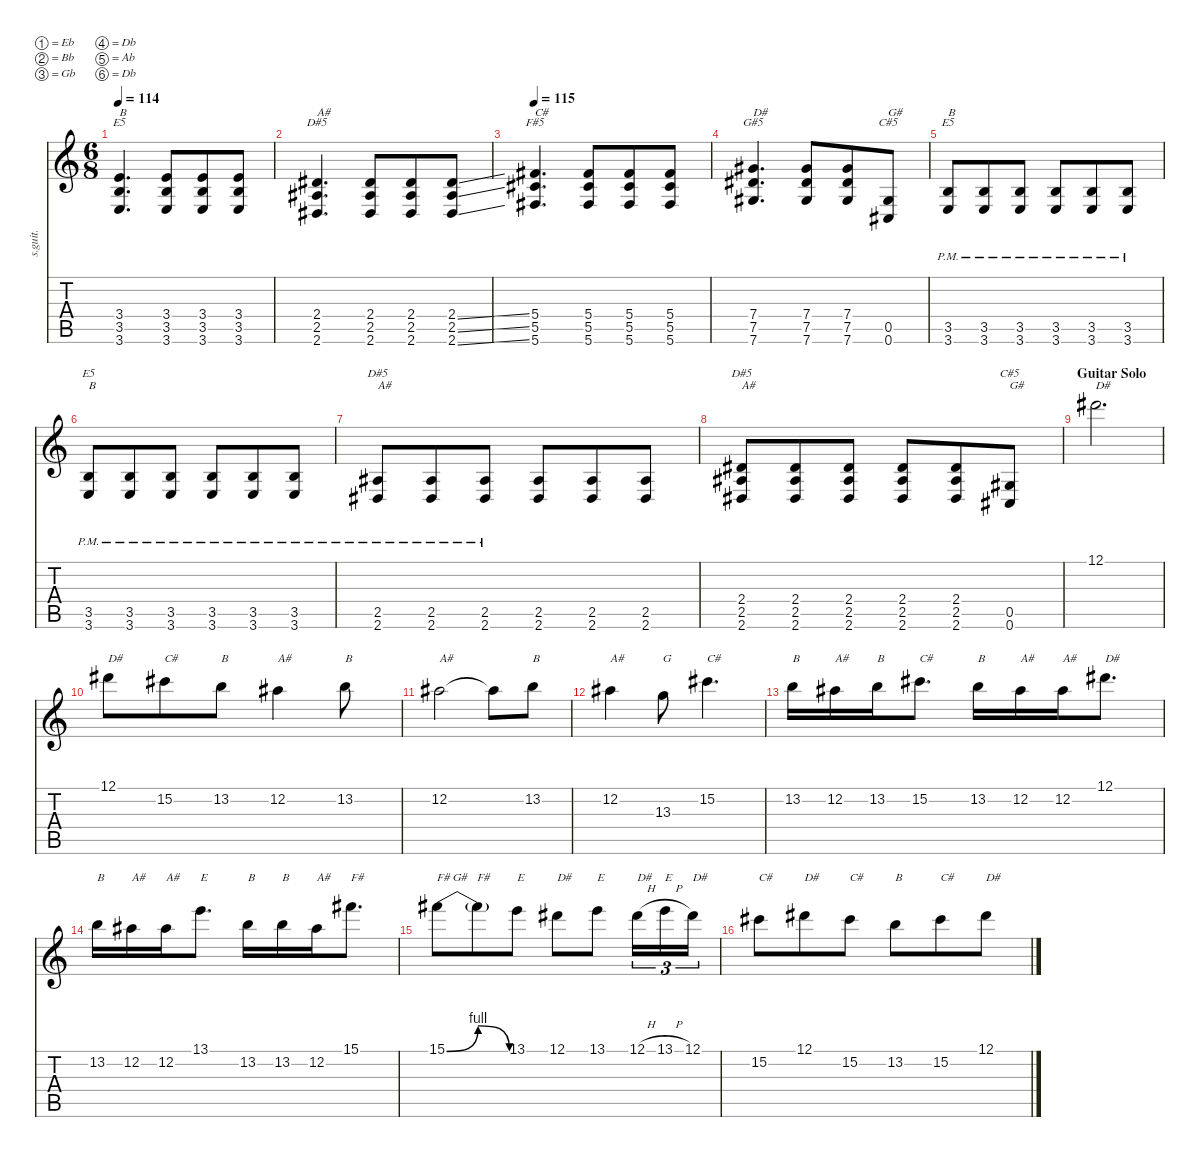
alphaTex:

\defaultSystemsLayout 4
\hideDynamics
\bracketExtendMode nobrackets
\track ("Daron - Clean Guitar" "s.guit.") {instrument electricguitarclean}
\staff {score tabs}
\tuning (Eb4 Bb3 Gb3 Db3 Ab2 Db2)
\chord ("G#5" 3 1 2 2 0 x) {showdiagram false}
\chord ("C#5" 3 1 2 2 0 x) {showdiagram false}
\chord ("E5" 3 1 2 2 0 x) {showdiagram false}
\chord ("D#5" 3 1 2 2 0 x) {showdiagram false}
\chord ("F#5" 3 1 2 2 0 x) {showdiagram false}
\ts (6 8)
\tempo 114
\clef g2
\ks c
(3.4 3.5 3.6).4{d ch "E5" txt "B" lyrics (0 "") lyrics (1 "") lyrics (2 "") lyrics (3 "") lyrics (4 "") dy ppp} (3.4 3.5 3.6).8{lyrics (0 "") lyrics (1 "") lyrics (2 "") lyrics (3 "") lyrics (4 "")} (3.4 3.5 3.6).8{lyrics (0 "") lyrics (1 "") lyrics (2 "") lyrics (3 "") lyrics (4 "")} (3.4 3.5 3.6).8{lyrics (0 "") lyrics (1 "") lyrics (2 "") lyrics (3 "") lyrics (4 "")} |
(2.4{acc #} 2.5{acc #} 2.6{acc #}).4{d ch "D#5" txt "A#" lyrics (0 "") lyrics (1 "") lyrics (2 "") lyrics (3 "") lyrics (4 "")} (2.4{acc #} 2.5{acc #} 2.6{acc #}).8{lyrics (0 "") lyrics (1 "") lyrics (2 "") lyrics (3 "") lyrics (4 "")} (2.4{acc #} 2.5{acc #} 2.6{acc #}).8{lyrics (0 "") lyrics (1 "") lyrics (2 "") lyrics (3 "") lyrics (4 "")} (2.4{ss acc #} 2.5{ss acc #} 2.6{ss acc #}).8{lyrics (0 "") lyrics (1 "") lyrics (2 "") lyrics (3 "") lyrics (4 "")} |
\tempo 115
(5.4{acc #} 5.5{acc #} 5.6{acc #}).4{d ch "F#5" txt "C#" lyrics (0 "") lyrics (1 "") lyrics (2 "") lyrics (3 "") lyrics (4 "")} (5.4{acc #} 5.5{acc #} 5.6{acc #}).8{lyrics (0 "") lyrics (1 "") lyrics (2 "") lyrics (3 "") lyrics (4 "")} (5.4{acc #} 5.5{acc #} 5.6{acc #}).8{lyrics (0 "") lyrics (1 "") lyrics (2 "") lyrics (3 "") lyrics (4 "")} (5.4{acc #} 5.5{acc #} 5.6{acc #}).8{lyrics (0 "") lyrics (1 "") lyrics (2 "") lyrics (3 "") lyrics (4 "")} |
(7.4{acc #} 7.5{acc #} 7.6{acc #}).4{d ch "G#5" txt "D#" lyrics (0 "") lyrics (1 "") lyrics (2 "") lyrics (3 "") lyrics (4 "")} (7.4{acc #} 7.5{acc #} 7.6{acc #}).8{lyrics (0 "") lyrics (1 "") lyrics (2 "") lyrics (3 "") lyrics (4 "")} (7.4{acc #} 7.5{acc #} 7.6{acc #}).8{lyrics (0 "") lyrics (1 "") lyrics (2 "") lyrics (3 "") lyrics (4 "")} (0.5{acc #} 0.6{acc #}).8{ch "C#5" txt "G#" lyrics (0 "") lyrics (1 "") lyrics (2 "") lyrics (3 "") lyrics (4 "")} |
(3.5{pm} 3.6{pm}).8{ch "E5" txt "B" lyrics (0 "") lyrics (1 "") lyrics (2 "") lyrics (3 "") lyrics (4 "")} (3.5{pm} 3.6{pm}).8{lyrics (0 "") lyrics (1 "") lyrics (2 "") lyrics (3 "") lyrics (4 "")} (3.5{pm} 3.6{pm}).8{lyrics (0 "") lyrics (1 "") lyrics (2 "") lyrics (3 "") lyrics (4 "")} (3.5{pm} 3.6{pm}).8{lyrics (0 "") lyrics (1 "") lyrics (2 "") lyrics (3 "") lyrics (4 "")} (3.5{pm} 3.6{pm}).8{lyrics (0 "") lyrics (1 "") lyrics (2 "") lyrics (3 "") lyrics (4 "")} (3.5{pm} 3.6{pm}).8{lyrics (0 "") lyrics (1 "") lyrics (2 "") lyrics (3 "") lyrics (4 "")} |
(3.5{pm} 3.6{pm}).8{ch "E5" txt "B" lyrics (0 "") lyrics (1 "") lyrics (2 "") lyrics (3 "") lyrics (4 "")} (3.5{pm} 3.6{pm}).8{lyrics (0 "") lyrics (1 "") lyrics (2 "") lyrics (3 "") lyrics (4 "")} (3.5{pm} 3.6{pm}).8{lyrics (0 "") lyrics (1 "") lyrics (2 "") lyrics (3 "") lyrics (4 "")} (3.5{pm} 3.6{pm}).8{lyrics (0 "") lyrics (1 "") lyrics (2 "") lyrics (3 "") lyrics (4 "")} (3.5{pm} 3.6{pm}).8{lyrics (0 "") lyrics (1 "") lyrics (2 "") lyrics (3 "") lyrics (4 "")} (3.5{pm} 3.6{pm}).8{lyrics (0 "") lyrics (1 "") lyrics (2 "") lyrics (3 "") lyrics (4 "")} |
(2.5{pm acc #} 2.6{pm acc #}).8{ch "D#5" txt "A#" lyrics (0 "") lyrics (1 "") lyrics (2 "") lyrics (3 "") lyrics (4 "")} (2.5{pm acc #} 2.6{pm acc #}).8{lyrics (0 "") lyrics (1 "") lyrics (2 "") lyrics (3 "") lyrics (4 "")} (2.5{pm acc #} 2.6{pm acc #}).8{lyrics (0 "") lyrics (1 "") lyrics (2 "") lyrics (3 "") lyrics (4 "")} (2.5{acc #} 2.6{acc #}).8{lyrics (0 "") lyrics (1 "") lyrics (2 "") lyrics (3 "") lyrics (4 "")} (2.5{acc #} 2.6{acc #}).8{lyrics (0 "") lyrics (1 "") lyrics (2 "") lyrics (3 "") lyrics (4 "")} (2.5{acc #} 2.6{acc #}).8{lyrics (0 "") lyrics (1 "") lyrics (2 "") lyrics (3 "") lyrics (4 "")} |
(2.4{acc #} 2.5{acc #} 2.6{acc #}).8{ch "D#5" txt "A#" lyrics (0 "") lyrics (1 "") lyrics (2 "") lyrics (3 "") lyrics (4 "")} (2.4{acc #} 2.5{acc #} 2.6{acc #}).8{lyrics (0 "") lyrics (1 "") lyrics (2 "") lyrics (3 "") lyrics (4 "")} (2.4{acc #} 2.5{acc #} 2.6{acc #}).8{lyrics (0 "") lyrics (1 "") lyrics (2 "") lyrics (3 "") lyrics (4 "")} (2.4{acc #} 2.5{acc #} 2.6{acc #}).8{lyrics (0 "") lyrics (1 "") lyrics (2 "") lyrics (3 "") lyrics (4 "")} (2.4{acc #} 2.5{acc #} 2.6{acc #}).8{lyrics (0 "") lyrics (1 "") lyrics (2 "") lyrics (3 "") lyrics (4 "")} (0.5{acc #} 0.6{acc #}).8{ch "C#5" txt "G#" lyrics (0 "") lyrics (1 "") lyrics (2 "") lyrics (3 "") lyrics (4 "")} |
\section ("" "Guitar Solo")
\tempo (115 hide)
12.1{acc #}.2{d txt "D#" lyrics (0 "") lyrics (1 "") lyrics (2 "") lyrics (3 "") lyrics (4 "")} |
12.1{acc #}.8{txt "D#" lyrics (0 "") lyrics (1 "") lyrics (2 "") lyrics (3 "") lyrics (4 "")} 15.2{acc #}.8{txt "C#" lyrics (0 "") lyrics (1 "") lyrics (2 "") lyrics (3 "") lyrics (4 "")} 13.2.8{txt "B" lyrics (0 "") lyrics (1 "") lyrics (2 "") lyrics (3 "") lyrics (4 "")} 12.2{acc #}.4{txt "A#" lyrics (0 "") lyrics (1 "") lyrics (2 "") lyrics (3 "") lyrics (4 "")} 13.2.8{txt "B" lyrics (0 "") lyrics (1 "") lyrics (2 "") lyrics (3 "") lyrics (4 "")} |
12.2{acc #}.2{txt "A#" lyrics (0 "") lyrics (1 "") lyrics (2 "") lyrics (3 "") lyrics (4 "")} 12.2{t acc #}.8{lyrics (0 "") lyrics (1 "") lyrics (2 "") lyrics (3 "") lyrics (4 "")} 13.2.8{txt "B" lyrics (0 "") lyrics (1 "") lyrics (2 "") lyrics (3 "") lyrics (4 "")} |
12.2{acc #}.4{txt "A#" lyrics (0 "") lyrics (1 "") lyrics (2 "") lyrics (3 "") lyrics (4 "")} 13.3.8{txt "G" lyrics (0 "") lyrics (1 "") lyrics (2 "") lyrics (3 "") lyrics (4 "")} 15.2{acc #}.4{d txt "C#" lyrics (0 "") lyrics (1 "") lyrics (2 "") lyrics (3 "") lyrics (4 "")} |
13.2.16{txt "B" lyrics (0 "") lyrics (1 "") lyrics (2 "") lyrics (3 "") lyrics (4 "")} 12.2{acc #}.16{txt "A#" lyrics (0 "") lyrics (1 "") lyrics (2 "") lyrics (3 "") lyrics (4 "")} 13.2.16{txt "B" lyrics (0 "") lyrics (1 "") lyrics (2 "") lyrics (3 "") lyrics (4 "")} 15.2{acc #}.8{d txt "C#" lyrics (0 "") lyrics (1 "") lyrics (2 "") lyrics (3 "") lyrics (4 "")} 13.2.16{txt "B" lyrics (0 "") lyrics (1 "") lyrics (2 "") lyrics (3 "") lyrics (4 "")} 12.2{acc #}.16{txt "A#" lyrics (0 "") lyrics (1 "") lyrics (2 "") lyrics (3 "") lyrics (4 "")} 12.2{acc #}.16{txt "A#" lyrics (0 "") lyrics (1 "") lyrics (2 "") lyrics (3 "") lyrics (4 "")} 12.1{acc #}.8{d txt "D#" lyrics (0 "") lyrics (1 "") lyrics (2 "") lyrics (3 "") lyrics (4 "")} |
13.2.16{txt "B" lyrics (0 "") lyrics (1 "") lyrics (2 "") lyrics (3 "") lyrics (4 "")} 12.2{acc #}.16{txt "A#" lyrics (0 "") lyrics (1 "") lyrics (2 "") lyrics (3 "") lyrics (4 "")} 12.2{acc #}.16{txt "A#" lyrics (0 "") lyrics (1 "") lyrics (2 "") lyrics (3 "") lyrics (4 "")} 13.1.8{d txt "E" lyrics (0 "") lyrics (1 "") lyrics (2 "") lyrics (3 "") lyrics (4 "")} 13.2.16{txt "B" lyrics (0 "") lyrics (1 "") lyrics (2 "") lyrics (3 "") lyrics (4 "")} 13.2.16{txt "B" lyrics (0 "") lyrics (1 "") lyrics (2 "") lyrics (3 "") lyrics (4 "")} 12.2{acc #}.16{txt "A#" lyrics (0 "") lyrics (1 "") lyrics (2 "") lyrics (3 "") lyrics (4 "")} 15.1{acc #}.8{d txt "F#" lyrics (0 "") lyrics (1 "") lyrics (2 "") lyrics (3 "") lyrics (4 "")} |
15.1{be (bendrelease 0 0 30 4 30 4 60 0) acc #}.8{txt "F# G#" lyrics (0 "") lyrics (1 "") lyrics (2 "") lyrics (3 "") lyrics (4 "")} 15.1{t acc #}.8{txt "F#" lyrics (0 "") lyrics (1 "") lyrics (2 "") lyrics (3 "") lyrics (4 "")} 13.1.8{txt "E" lyrics (0 "") lyrics (1 "") lyrics (2 "") lyrics (3 "") lyrics (4 "")} 12.1{acc #}.8{txt "D#" lyrics (0 "") lyrics (1 "") lyrics (2 "") lyrics (3 "") lyrics (4 "")} 13.1.8{txt "E" lyrics (0 "") lyrics (1 "") lyrics (2 "") lyrics (3 "") lyrics (4 "")} 12.1{h acc #}.16{tu (3 2) txt "D#" lyrics (0 "") lyrics (1 "") lyrics (2 "") lyrics (3 "") lyrics (4 "")} 13.1{h}.16{tu (3 2) txt "E" lyrics (0 "") lyrics (1 "") lyrics (2 "") lyrics (3 "") lyrics (4 "")} 12.1{acc #}.16{tu (3 2) txt "D#" lyrics (0 "") lyrics (1 "") lyrics (2 "") lyrics (3 "") lyrics (4 "")} |
15.2{acc #}.8{txt "C#" lyrics (0 "") lyrics (1 "") lyrics (2 "") lyrics (3 "") lyrics (4 "")} 12.1{acc #}.8{txt "D#" lyrics (0 "") lyrics (1 "") lyrics (2 "") lyrics (3 "") lyrics (4 "")} 15.2{acc #}.8{txt "C#" lyrics (0 "") lyrics (1 "") lyrics (2 "") lyrics (3 "") lyrics (4 "")} 13.2.8{txt "B" lyrics (0 "") lyrics (1 "") lyrics (2 "") lyrics (3 "") lyrics (4 "")} 15.2{acc #}.8{txt "C#" lyrics (0 "") lyrics (1 "") lyrics (2 "") lyrics (3 "") lyrics (4 "")} 12.1{acc #}.8{txt "D#" lyrics (0 "") lyrics (1 "") lyrics (2 "") lyrics (3 "") lyrics (4 "")}
